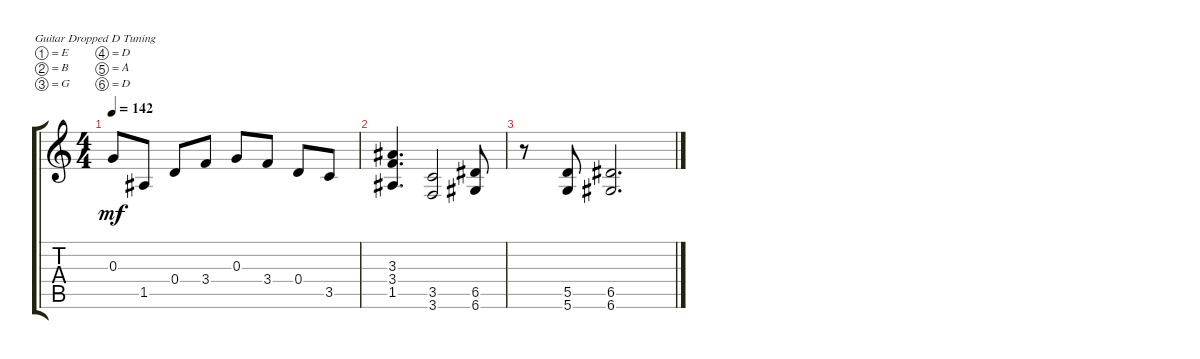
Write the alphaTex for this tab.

\defaultSystemsLayout 4
\bracketExtendMode groupsimilarinstruments
\singleTrackTrackNamePolicy hidden
\multiTrackTrackNamePolicy hidden
\firstSystemTrackNameOrientation horizontal
\otherSystemsTrackNameOrientation horizontal
\track ("Electric Guitar" "E-Gt") {instrument distortionguitar}
\staff {score tabs}
\tuning (E4 B3 G3 D3 A2 D2)
\ts (4 4)
\tempo 142
\clef g2
\ks c
0.3{t}.8{dy mf} 1.5.8 0.4.8 3.4.8 0.3.8 3.4.8 0.4.8 3.5.8 |
(1.5 3.4 3.3).4{d} (3.6 3.5).2 (6.5 6.6).8 |
r.8 (5.6 5.5).8 (6.5 6.6).2{d}
